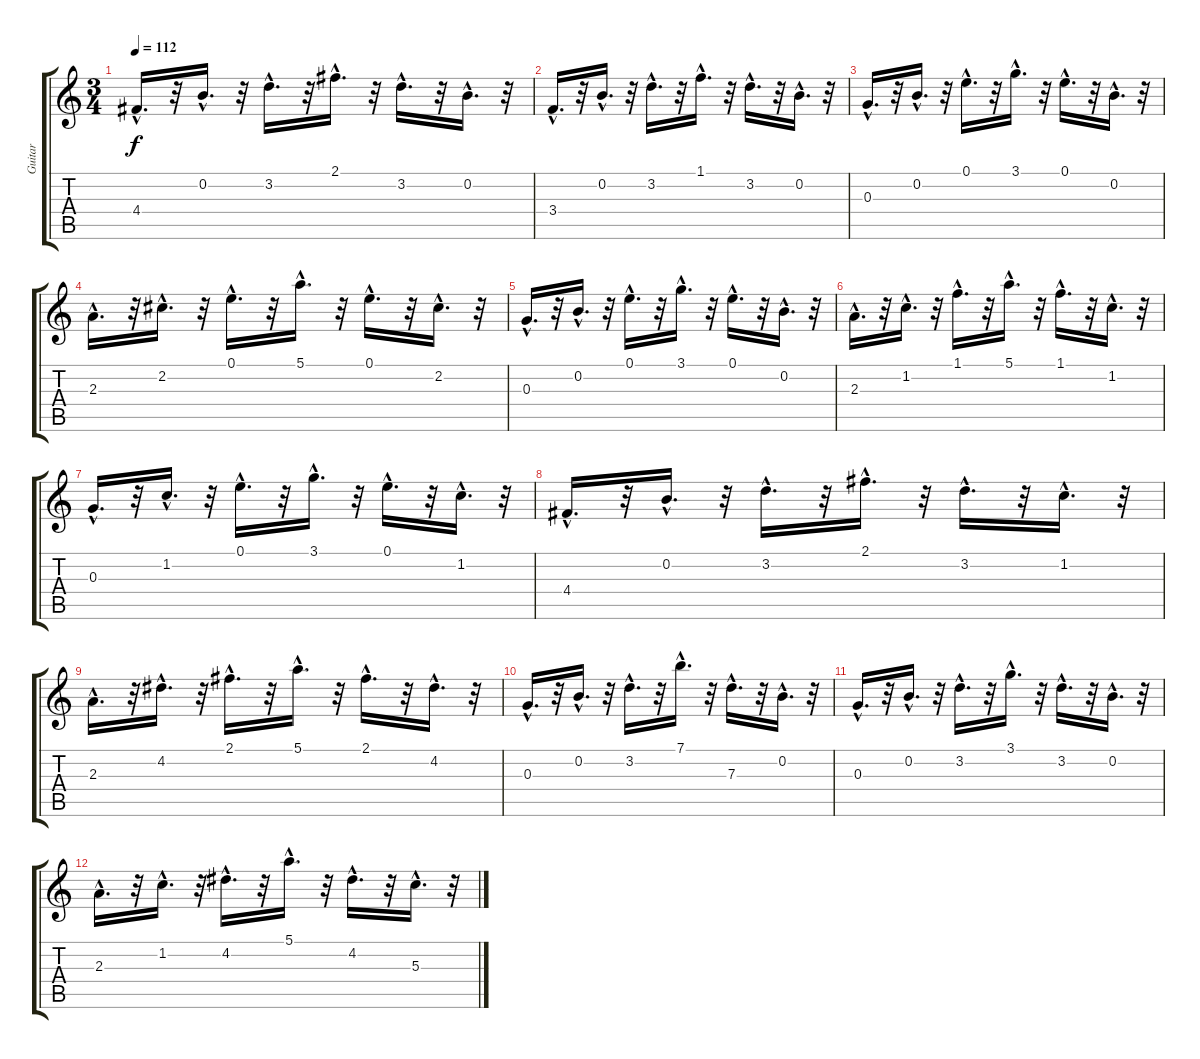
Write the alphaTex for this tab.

\track ("Guitar" "Guitar") {instrument acousticguitarnylon}
\staff {score tabs}
\tuning (E4 B3 G3 D3 A2 E2) {hide}
\ts (3 4)
\tempo 112
\clef g2
\ks c
4.4{hac}.16{d dy f} r.32 0.2{hac}.16{d} r.32 3.2{hac}.16{d} r.32 2.1{hac}.16{d} r.32 3.2{hac}.16{d} r.32 0.2{hac}.16{d} r.32 |
3.4{hac}.16{d} r.32 0.2{hac}.16{d} r.32 3.2{hac}.16{d} r.32 1.1{hac}.16{d} r.32 3.2{hac}.16{d} r.32 0.2{hac}.16{d} r.32 |
0.3{hac}.16{d} r.32 0.2{hac}.16{d} r.32 0.1{hac}.16{d} r.32 3.1{hac}.16{d} r.32 0.1{hac}.16{d} r.32 0.2{hac}.16{d} r.32 |
2.3{hac}.16{d} r.32 2.2{hac}.16{d} r.32 0.1{hac}.16{d} r.32 5.1{hac}.16{d} r.32 0.1{hac}.16{d} r.32 2.2{hac}.16{d} r.32 |
0.3{hac}.16{d} r.32 0.2{hac}.16{d} r.32 0.1{hac}.16{d} r.32 3.1{hac}.16{d} r.32 0.1{hac}.16{d} r.32 0.2{hac}.16{d} r.32 |
2.3{hac}.16{d} r.32 1.2{hac}.16{d} r.32 1.1{hac}.16{d} r.32 5.1{hac}.16{d} r.32 1.1{hac}.16{d} r.32 1.2{hac}.16{d} r.32 |
0.3{hac}.16{d} r.32 1.2{hac}.16{d} r.32 0.1{hac}.16{d} r.32 3.1{hac}.16{d} r.32 0.1{hac}.16{d} r.32 1.2{hac}.16{d} r.32 |
4.4{hac}.16{d} r.32 0.2{hac}.16{d} r.32 3.2{hac}.16{d} r.32 2.1{hac}.16{d} r.32 3.2{hac}.16{d} r.32 1.2{hac}.16{d} r.32 |
2.3{hac}.16{d} r.32 4.2{hac}.16{d} r.32 2.1{hac}.16{d} r.32 5.1{hac}.16{d} r.32 2.1{hac}.16{d} r.32 4.2{hac}.16{d} r.32 |
0.3{hac}.16{d} r.32 0.2{hac}.16{d} r.32 3.2{hac}.16{d} r.32 7.1{hac}.16{d} r.32 7.3{hac}.16{d} r.32 0.2{hac}.16{d} r.32 |
0.3{hac}.16{d} r.32 0.2{hac}.16{d} r.32 3.2{hac}.16{d} r.32 3.1{hac}.16{d} r.32 3.2{hac}.16{d} r.32 0.2{hac}.16{d} r.32 |
2.3{hac}.16{d} r.32 1.2{hac}.16{d} r.32 4.2{hac}.16{d} r.32 5.1{hac}.16{d} r.32 4.2{hac}.16{d} r.32 5.3{hac}.16{d} r.32
